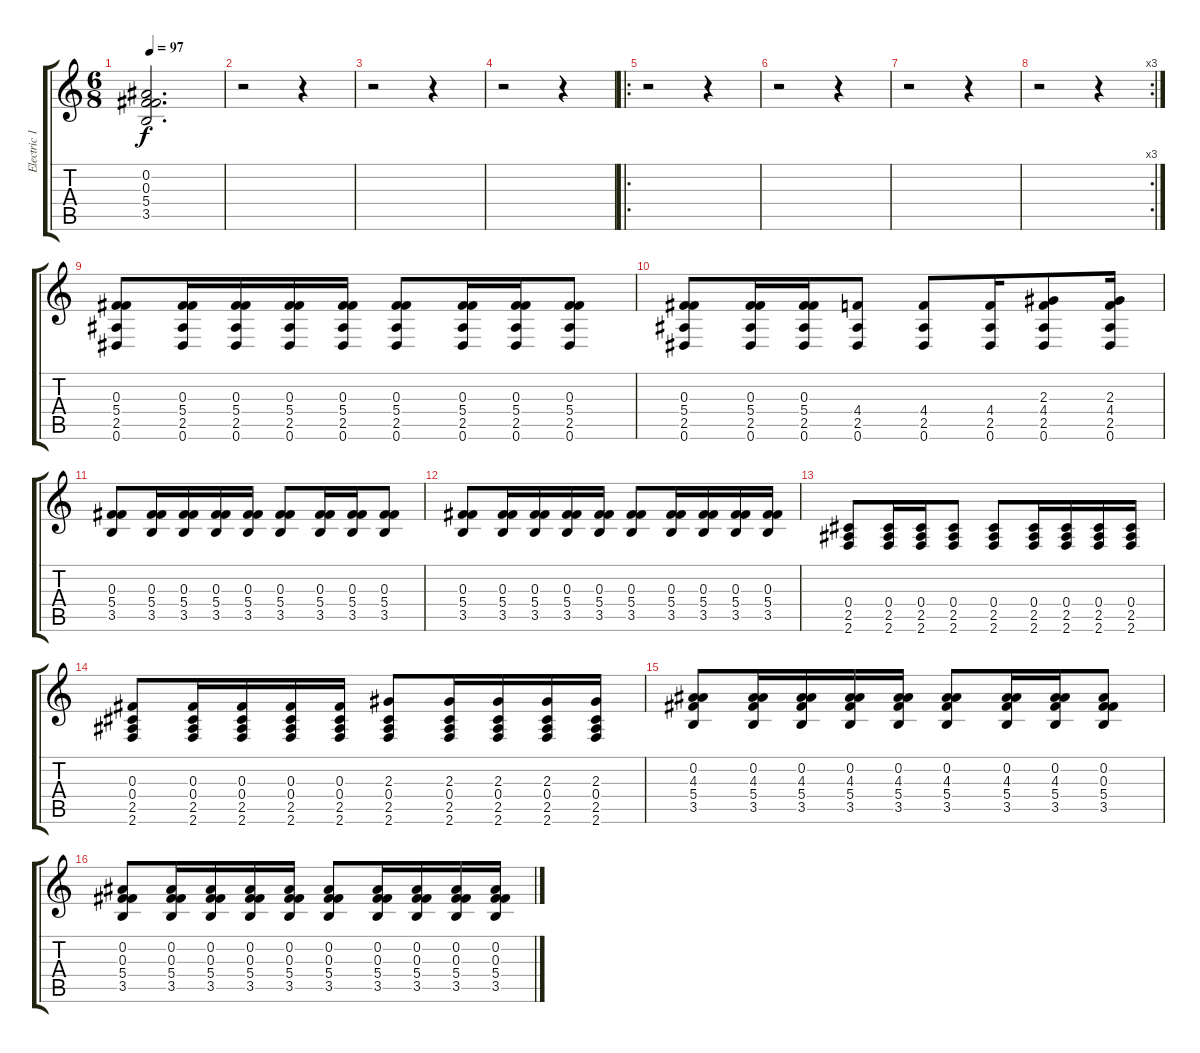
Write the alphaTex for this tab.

\track ("Electric 1" "Electric 1") {instrument distortionguitar}
\staff {score tabs}
\tuning (Eb4 Bb3 Gb3 Db3 Ab2 Eb2) {hide}
\ts (6 8)
\tempo 97
\clef g2
\ks c
(0.2 0.3 5.4 3.5).2{d dy f} |
r.2 r.4 |
r.2 r.4 |
r.2 r.4 |
\ro
r.2 r.4 |
r.2 r.4 |
r.2 r.4 |
\rc 3
r.2 r.4 |
(0.3 5.4 2.5 0.6).8 (0.3 5.4 2.5 0.6).16 (0.3 5.4 2.5 0.6).16 (0.3 5.4 2.5 0.6).16 (0.3 5.4 2.5 0.6).16 (0.3 5.4 2.5 0.6).8 (0.3 5.4 2.5 0.6).16 (0.3 5.4 2.5 0.6).16 (0.3 5.4 2.5 0.6).8 |
(0.3 5.4 2.5 0.6).8 (0.3 5.4 2.5 0.6).16 (0.3 5.4 2.5 0.6).16 (4.4 2.5 0.6).8 (4.4 2.5 0.6).8 (4.4 2.5 0.6).16 (2.3 4.4 2.5 0.6).8 (2.3 4.4 2.5 0.6).16 |
(0.3 5.4 3.5).8 (0.3 5.4 3.5).16 (0.3 5.4 3.5).16 (0.3 5.4 3.5).16 (0.3 5.4 3.5).16 (0.3 5.4 3.5).8 (0.3 5.4 3.5).16 (0.3 5.4 3.5).16 (0.3 5.4 3.5).8 |
(0.3 5.4 3.5).8 (0.3 5.4 3.5).16 (0.3 5.4 3.5).16 (0.3 5.4 3.5).16 (0.3 5.4 3.5).16 (0.3 5.4 3.5).8 (0.3 5.4 3.5).16 (0.3 5.4 3.5).16 (0.3 5.4 3.5).16 (0.3 5.4 3.5).16 |
(0.4 2.5 2.6).8 (0.4 2.5 2.6).16 (0.4 2.5 2.6).16 (0.4 2.5 2.6).8 (0.4 2.5 2.6).8 (0.4 2.5 2.6).16 (0.4 2.5 2.6).16 (0.4 2.5 2.6).16 (0.4 2.5 2.6).16 |
(0.3 0.4 2.5 2.6).8 (0.3 0.4 2.5 2.6).16 (0.3 0.4 2.5 2.6).16 (0.3 0.4 2.5 2.6).16 (0.3 0.4 2.5 2.6).16 (2.3 0.4 2.5 2.6).8 (2.3 0.4 2.5 2.6).16 (2.3 0.4 2.5 2.6).16 (2.3 0.4 2.5 2.6).16 (2.3 0.4 2.5 2.6).16 |
(0.2 4.3 5.4 3.5).8 (0.2 4.3 5.4 3.5).16 (0.2 4.3 5.4 3.5).16 (0.2 4.3 5.4 3.5).16 (0.2 4.3 5.4 3.5).16 (0.2 4.3 5.4 3.5).8 (0.2 4.3 5.4 3.5).16 (0.2 4.3 5.4 3.5).16 (0.2 0.3 5.4 3.5).8 |
(0.2 0.3 5.4 3.5).8 (0.2 0.3 5.4 3.5).16 (0.2 0.3 5.4 3.5).16 (0.2 0.3 5.4 3.5).16 (0.2 0.3 5.4 3.5).16 (0.2 0.3 5.4 3.5).8 (0.2 0.3 5.4 3.5).16 (0.2 0.3 5.4 3.5).16 (0.2 0.3 5.4 3.5).16 (0.2 0.3 5.4 3.5).16
